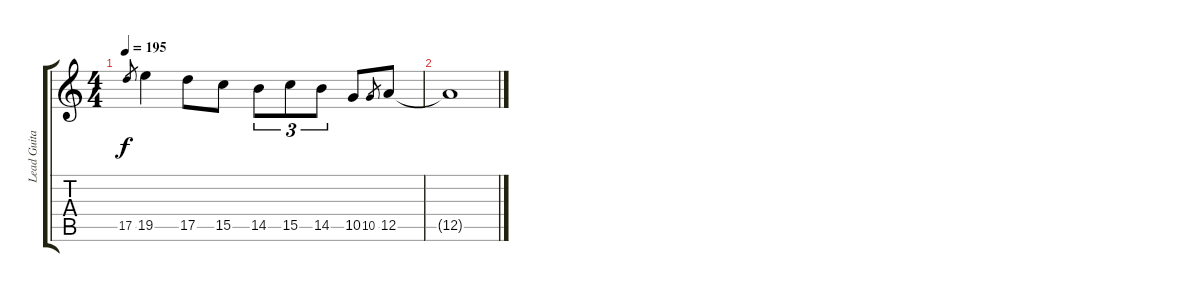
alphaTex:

\track ("Lead Guitar" "Lead Guita") {instrument distortionguitar}
\staff {score tabs}
\tuning (E4 B3 G3 D3 A2 D2) {hide}
\ts (4 4)
\tempo 195
\clef g2
\ks c
17.5.8{gr dy f} 19.5.4 17.5.8 15.5.8 14.5.8{tu (3 2)} 15.5.8{tu (3 2)} 14.5.8{tu (3 2)} 10.5.8 10.5.8{gr} 12.5.8 |
12.5{t}.1
